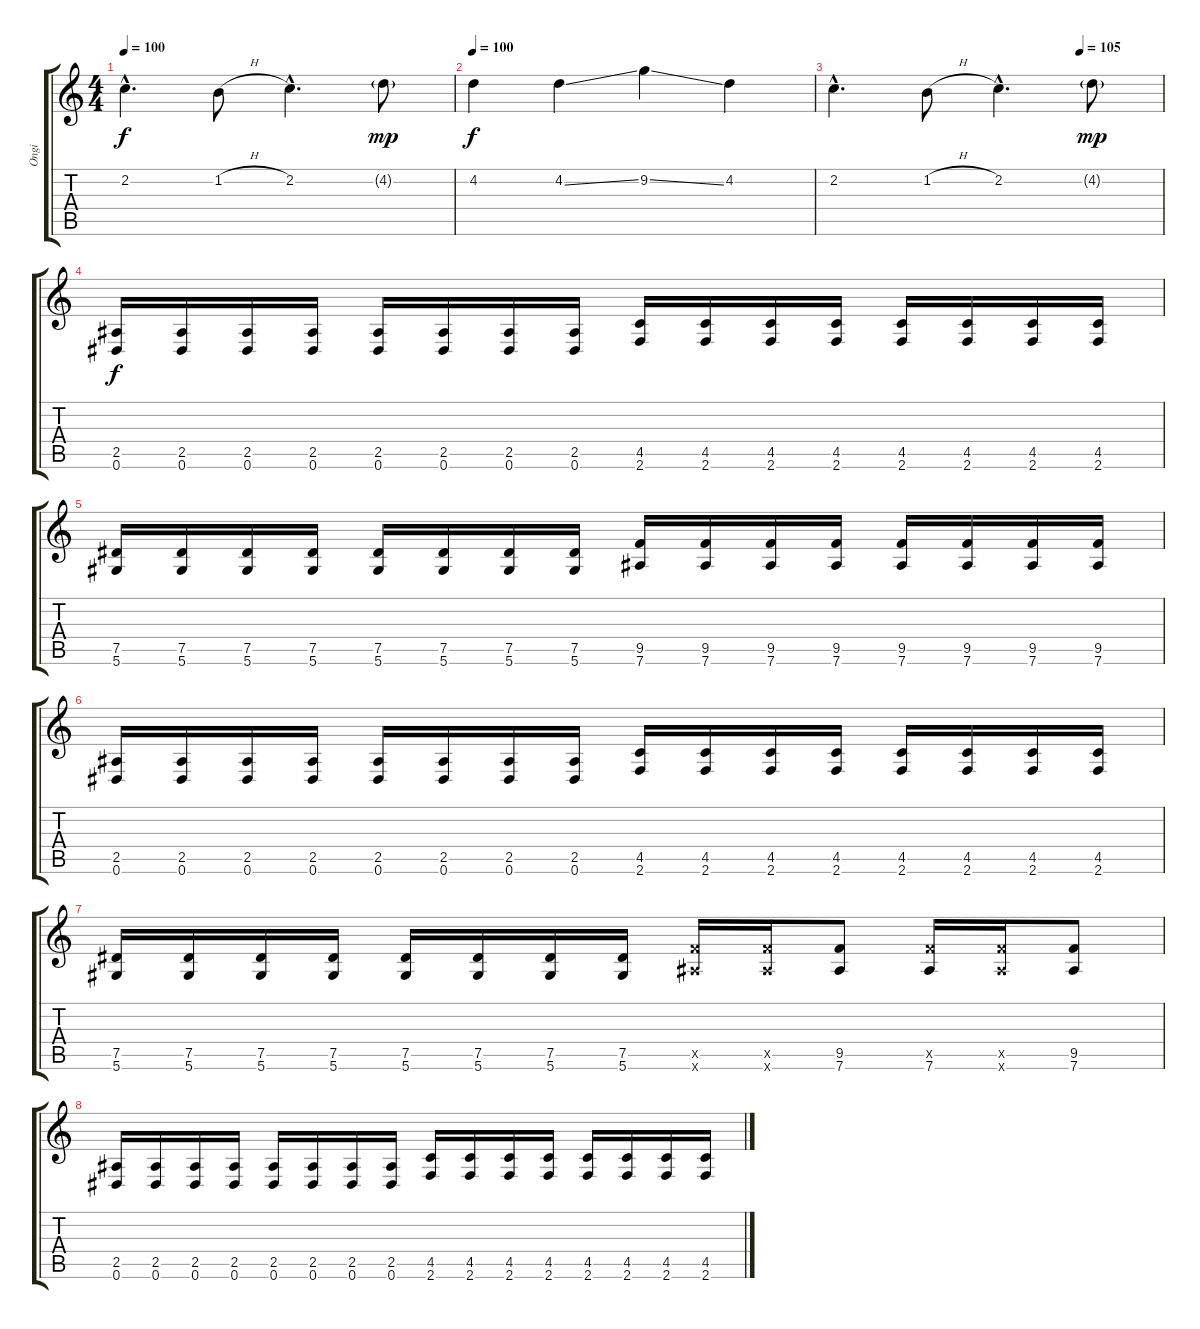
\track ("Ongi" "Ongi") {instrument distortionguitar}
\staff {score tabs}
\tuning (Eb4 Bb3 Gb3 Db3 Ab2 Eb2) {hide}
\ts (4 4)
\tempo 100
\clef g2
\ks c
2.2{hac}.4{d dy f} 1.2{h}.8 2.2{hac}.4{d} 4.2{g}.8{dy mp} |
\tempo 100
4.2.4{dy f} 4.2{ss}.4 9.2{ss}.4 4.2.4 |
\tempo (105 0.75)
2.2{hac}.4{d} 1.2{h}.8 2.2{hac}.4{d} 4.2{g}.8{dy mp} |
(2.5 0.6).16{dy f} (2.5 0.6).16 (2.5 0.6).16 (2.5 0.6).16 (2.5 0.6).16 (2.5 0.6).16 (2.5 0.6).16 (2.5 0.6).16 (4.5 2.6).16 (4.5 2.6).16 (4.5 2.6).16 (4.5 2.6).16 (4.5 2.6).16 (4.5 2.6).16 (4.5 2.6).16 (4.5 2.6).16 |
(7.5 5.6).16 (7.5 5.6).16 (7.5 5.6).16 (7.5 5.6).16 (7.5 5.6).16 (7.5 5.6).16 (7.5 5.6).16 (7.5 5.6).16 (9.5 7.6).16 (9.5 7.6).16 (9.5 7.6).16 (9.5 7.6).16 (9.5 7.6).16 (9.5 7.6).16 (9.5 7.6).16 (9.5 7.6).16 |
(2.5 0.6).16 (2.5 0.6).16 (2.5 0.6).16 (2.5 0.6).16 (2.5 0.6).16 (2.5 0.6).16 (2.5 0.6).16 (2.5 0.6).16 (4.5 2.6).16 (4.5 2.6).16 (4.5 2.6).16 (4.5 2.6).16 (4.5 2.6).16 (4.5 2.6).16 (4.5 2.6).16 (4.5 2.6).16 |
(7.5 5.6).16 (7.5 5.6).16 (7.5 5.6).16 (7.5 5.6).16 (7.5 5.6).16 (7.5 5.6).16 (7.5 5.6).16 (7.5 5.6).16 (9.5{x} 7.6{x}).16 (9.5{x} 7.6{x}).16 (9.5 7.6).8 (9.5{x} 7.6).16 (9.5{x} 7.6{x}).16 (9.5 7.6).8 |
(2.5 0.6).16 (2.5 0.6).16 (2.5 0.6).16 (2.5 0.6).16 (2.5 0.6).16 (2.5 0.6).16 (2.5 0.6).16 (2.5 0.6).16 (4.5 2.6).16 (4.5 2.6).16 (4.5 2.6).16 (4.5 2.6).16 (4.5 2.6).16 (4.5 2.6).16 (4.5 2.6).16 (4.5 2.6).16
